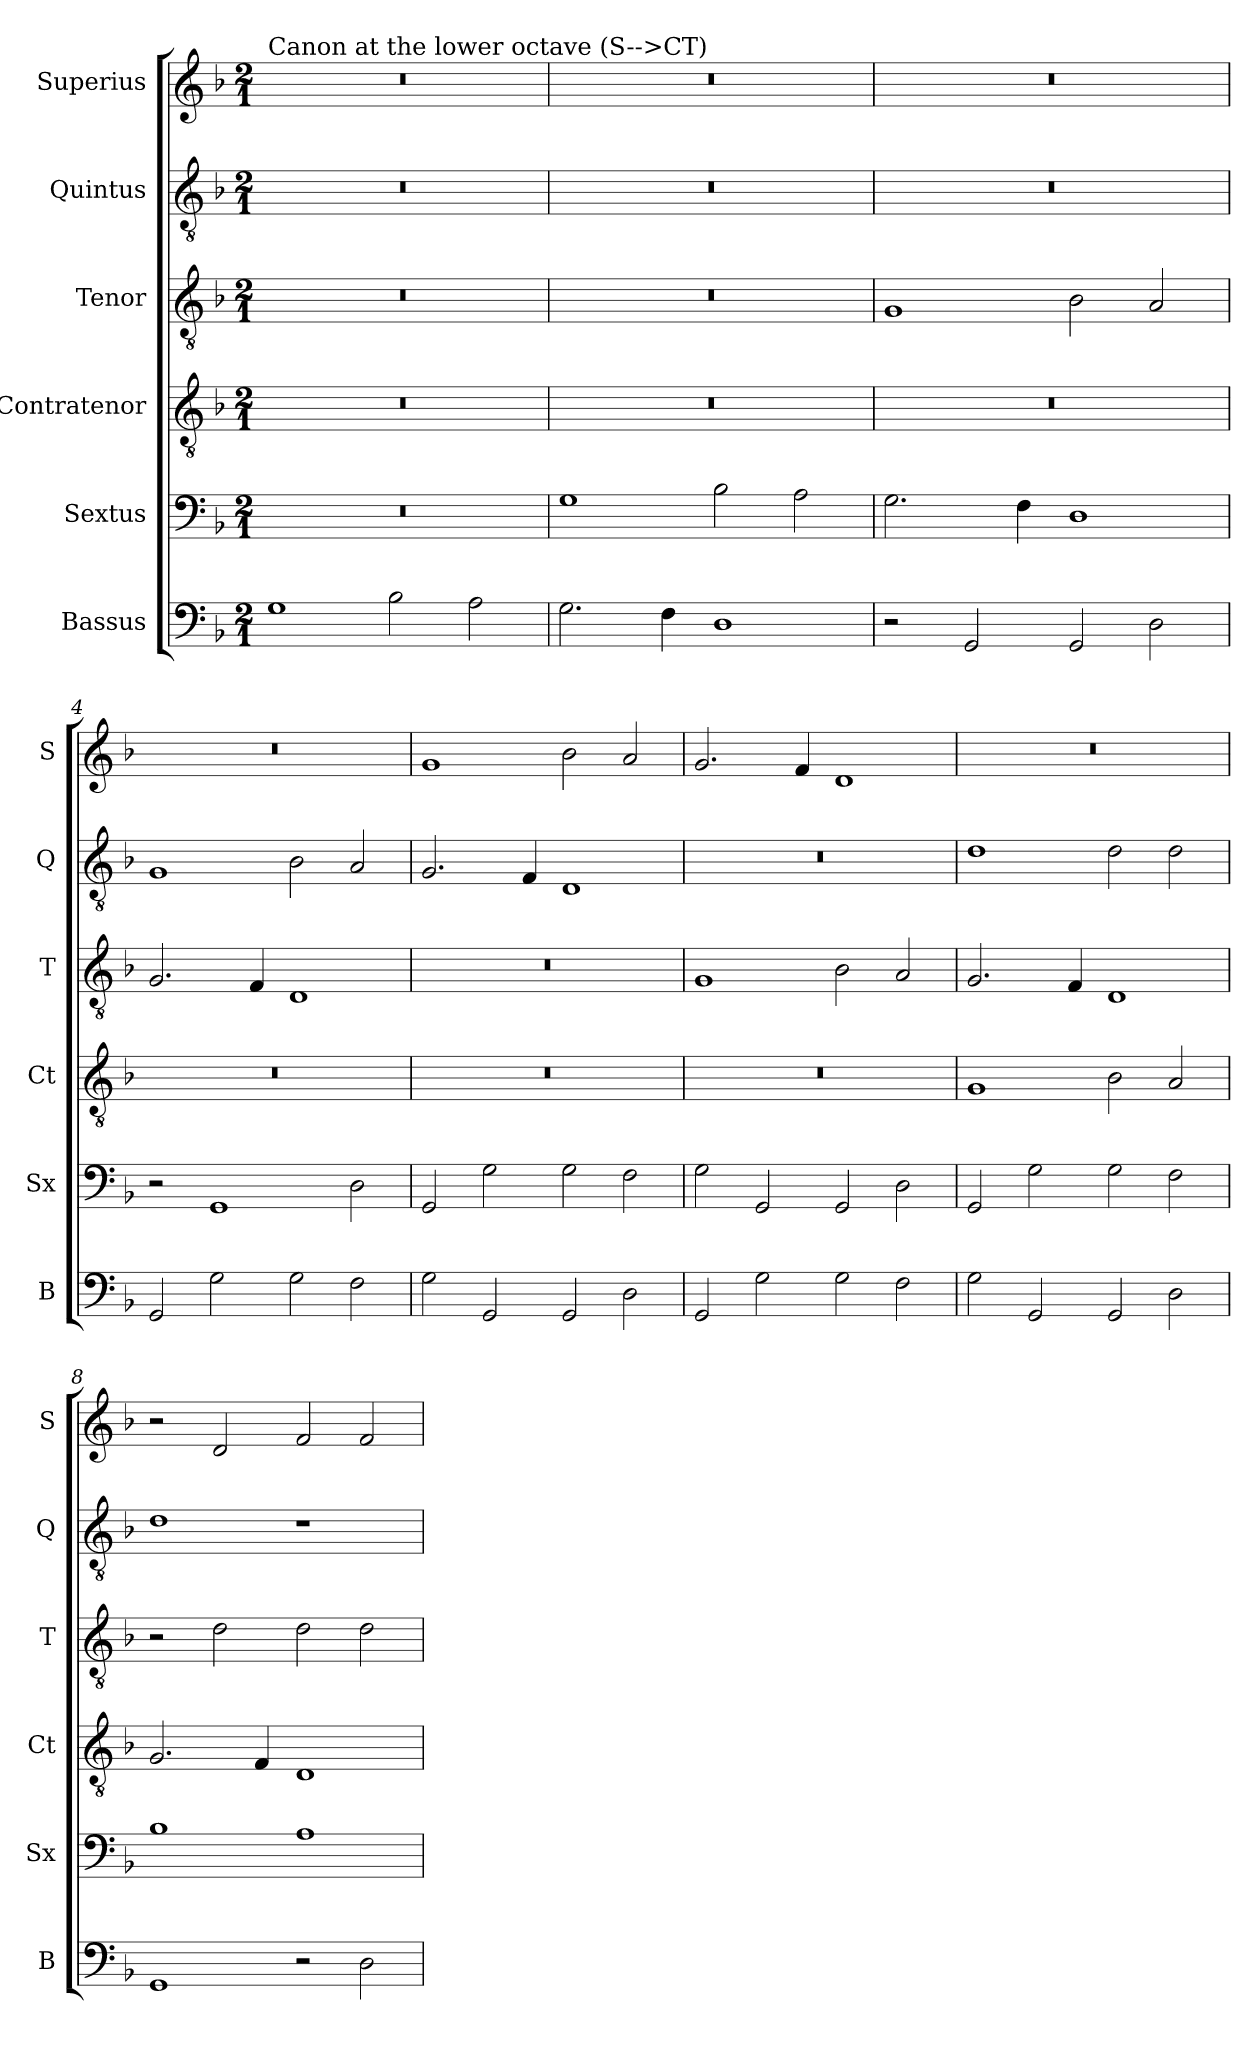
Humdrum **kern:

**kern	**kern	**kern	**kern	**kern	**kern
*part6	*part5	*part4	*part3	*part2	*part1
*staff6	*staff5	*staff4	*staff3	*staff2	*staff1
*I"Bassus	*I"Sextus	*I"Contratenor	*I"Tenor	*I"Quintus	*I"Superius
*I'B	*I'Sx	*I'Ct	*I'T	*I'Q	*I'S
*clefF4	*clefF4	*clefGv2	*clefGv2	*clefGv2	*clefG2
*k[b-]	*k[b-]	*k[b-]	*k[b-]	*k[b-]	*k[b-]
*M2/1	*M2/1	*M2/1	*M2/1	*M2/1	*M2/1
=1	=1	=1	=1	=1	=1
!	!	!	!	!	!LO:TX:a:t=Canon at the lower octave (S-->CT)
1G	0r	0r	0r	0r	0r
2B-\	.	.	.	.	.
2A\	.	.	.	.	.
=2	=2	=2	=2	=2	=2
2.G\	1G	0r	0r	0r	0r
4F\	.	.	.	.	.
1D	2B-\	.	.	.	.
.	2A\	.	.	.	.
=3	=3	=3	=3	=3	=3
2r	2.G\	0r	1G	0r	0r
2GG/	.	.	.	.	.
.	4F\	.	.	.	.
2GG/	1D	.	2B-\	.	.
2D\	.	.	2A/	.	.
=4	=4	=4	=4	=4	=4
2GG/	2r	0r	2.G/	1G	0r
2G\	1GG	.	.	.	.
.	.	.	4F/	.	.
2G\	.	.	1D	2B-\	.
2F\	2D\	.	.	2A/	.
=5	=5	=5	=5	=5	=5
2G\	2GG/	0r	0r	2.G/	1g
2GG/	2G\	.	.	.	.
.	.	.	.	4F/	.
2GG/	2G\	.	.	1D	2b-\
2D\	2F\	.	.	.	2a/
=6	=6	=6	=6	=6	=6
2GG/	2G\	0r	1G	0r	2.g/
2G\	2GG/	.	.	.	.
.	.	.	.	.	4f/
2G\	2GG/	.	2B-\	.	1d
2F\	2D\	.	2A/	.	.
=7	=7	=7	=7	=7	=7
2G\	2GG/	1G	2.G/	1d	0r
2GG/	2G\	.	.	.	.
.	.	.	4F/	.	.
2GG/	2G\	2B-\	1D	2d\	.
2D\	2F\	2A/	.	2d\	.
=8	=8	=8	=8	=8	=8
1GG	1B-	2.G/	2r	1d	2r
.	.	.	2d\	.	2d/
.	.	4F/	.	.	.
2r	1A	1D	2d\	1r	2f/
2D\	.	.	2d\	.	2f/
=	=	=	=	=	=
*-	*-	*-	*-	*-	*-
